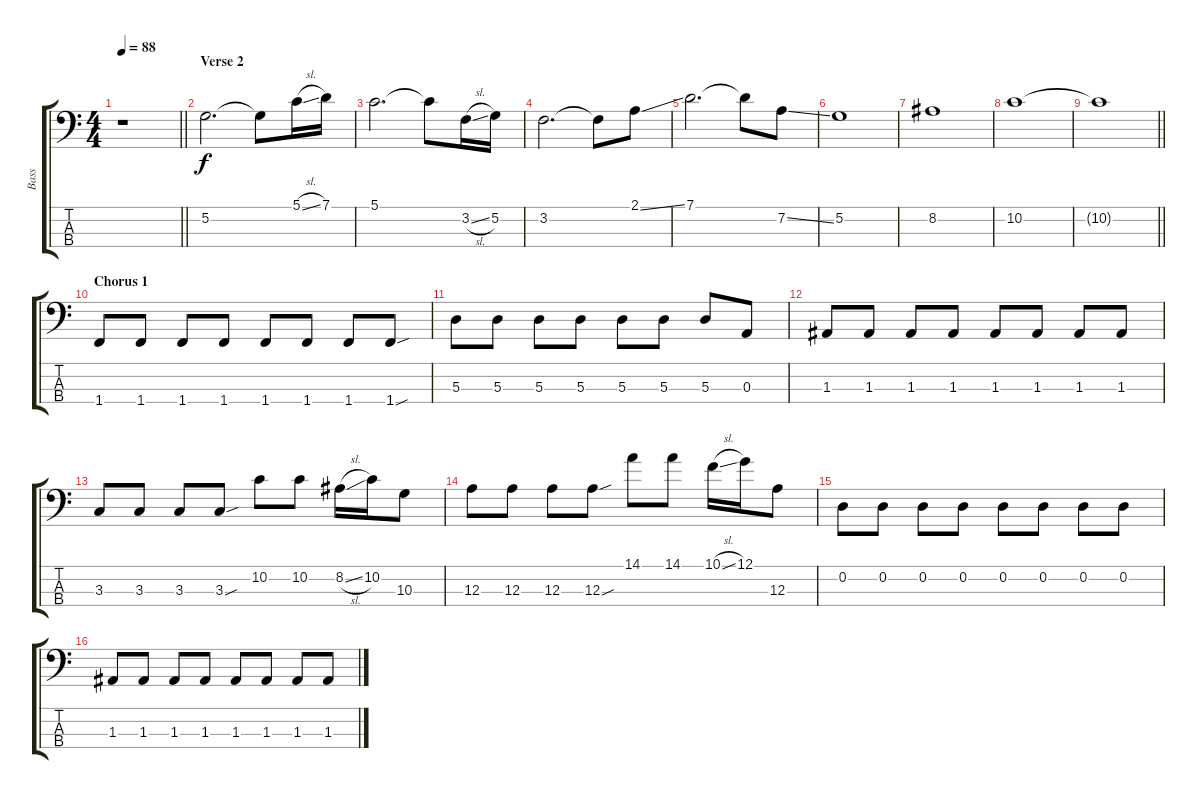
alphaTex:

\track ("Bass" "Bass") {instrument electricbassfinger}
\staff {score tabs}
\tuning (G2 D2 A1 E1) {hide}
\ts (4 4)
\tempo 88
\clef f4
\barLineRight lightlight
\ks c
r.1{dy f} |
\section ("" "Verse 2")
5.2.2{d} 5.2{t}.8 5.1{sl}.16 7.1.16 |
5.1.2{d} 5.1{t}.8 3.2{sl}.16 5.2.16 |
3.2.2{d} 3.2{t}.8 2.1{ss}.8 |
7.1.2{d} 7.1{t}.8 7.2{ss}.8 |
5.2.1 |
8.2.1 |
10.2.1 |
\barLineRight lightlight
10.2{t}.1 |
\section ("" "Chorus 1")
1.4.8 1.4.8 1.4.8 1.4.8 1.4.8 1.4.8 1.4.8 1.4{sou}.8 |
5.3.8 5.3.8 5.3.8 5.3.8 5.3.8 5.3.8 5.3.8 0.3.8 |
1.3.8 1.3.8 1.3.8 1.3.8 1.3.8 1.3.8 1.3.8 1.3.8 |
3.3.8 3.3.8 3.3.8 3.3{sou}.8 10.2.8 10.2.8 8.2{sl}.16 10.2.16 10.3.8 |
12.3.8 12.3.8 12.3.8 12.3{sou}.8 14.1.8 14.1.8 10.1{sl}.16 12.1.16 12.3.8 |
0.2.8 0.2.8 0.2.8 0.2.8 0.2.8 0.2.8 0.2.8 0.2.8 |
1.3.8 1.3.8 1.3.8 1.3.8 1.3.8 1.3.8 1.3.8 1.3.8
